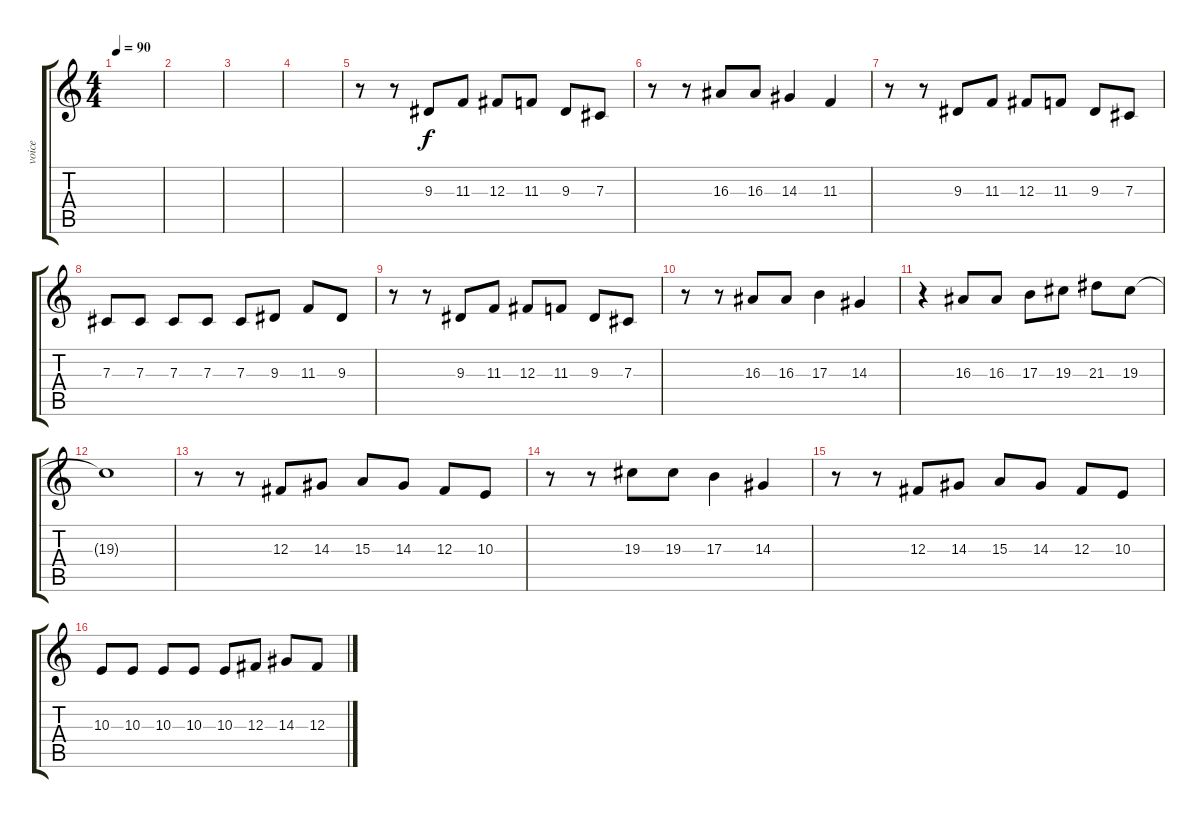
\track ("voice" "voice") {instrument lead1square}
\staff {score tabs}
\tuning (Eb4 Bb3 Gb3 Db3 Ab2 Eb2) {hide}
\ts (4 4)
\tempo 90
\clef g2
\ks c
|
|
|
|
r.8 r.8 9.3.8 11.3.8 12.3.8 11.3.8 9.3.8 7.3.8 |
r.8 r.8 16.3.8 16.3.8 14.3.4 11.3.4 |
r.8 r.8 9.3.8 11.3.8 12.3.8 11.3.8 9.3.8 7.3.8 |
7.3.8 7.3.8 7.3.8 7.3.8 7.3.8 9.3.8 11.3.8 9.3.8 |
r.8 r.8 9.3.8 11.3.8 12.3.8 11.3.8 9.3.8 7.3.8 |
r.8 r.8 16.3.8 16.3.8 17.3.4 14.3.4 |
r.4 16.3.8 16.3.8 17.3.8 19.3.8 21.3.8 19.3.8 |
19.3{t}.1 |
r.8 r.8 12.3.8 14.3.8 15.3.8 14.3.8 12.3.8 10.3.8 |
r.8 r.8 19.3.8 19.3.8 17.3.4 14.3.4 |
r.8 r.8 12.3.8 14.3.8 15.3.8 14.3.8 12.3.8 10.3.8 |
10.3.8 10.3.8 10.3.8 10.3.8 10.3.8 12.3.8 14.3.8 12.3.8
